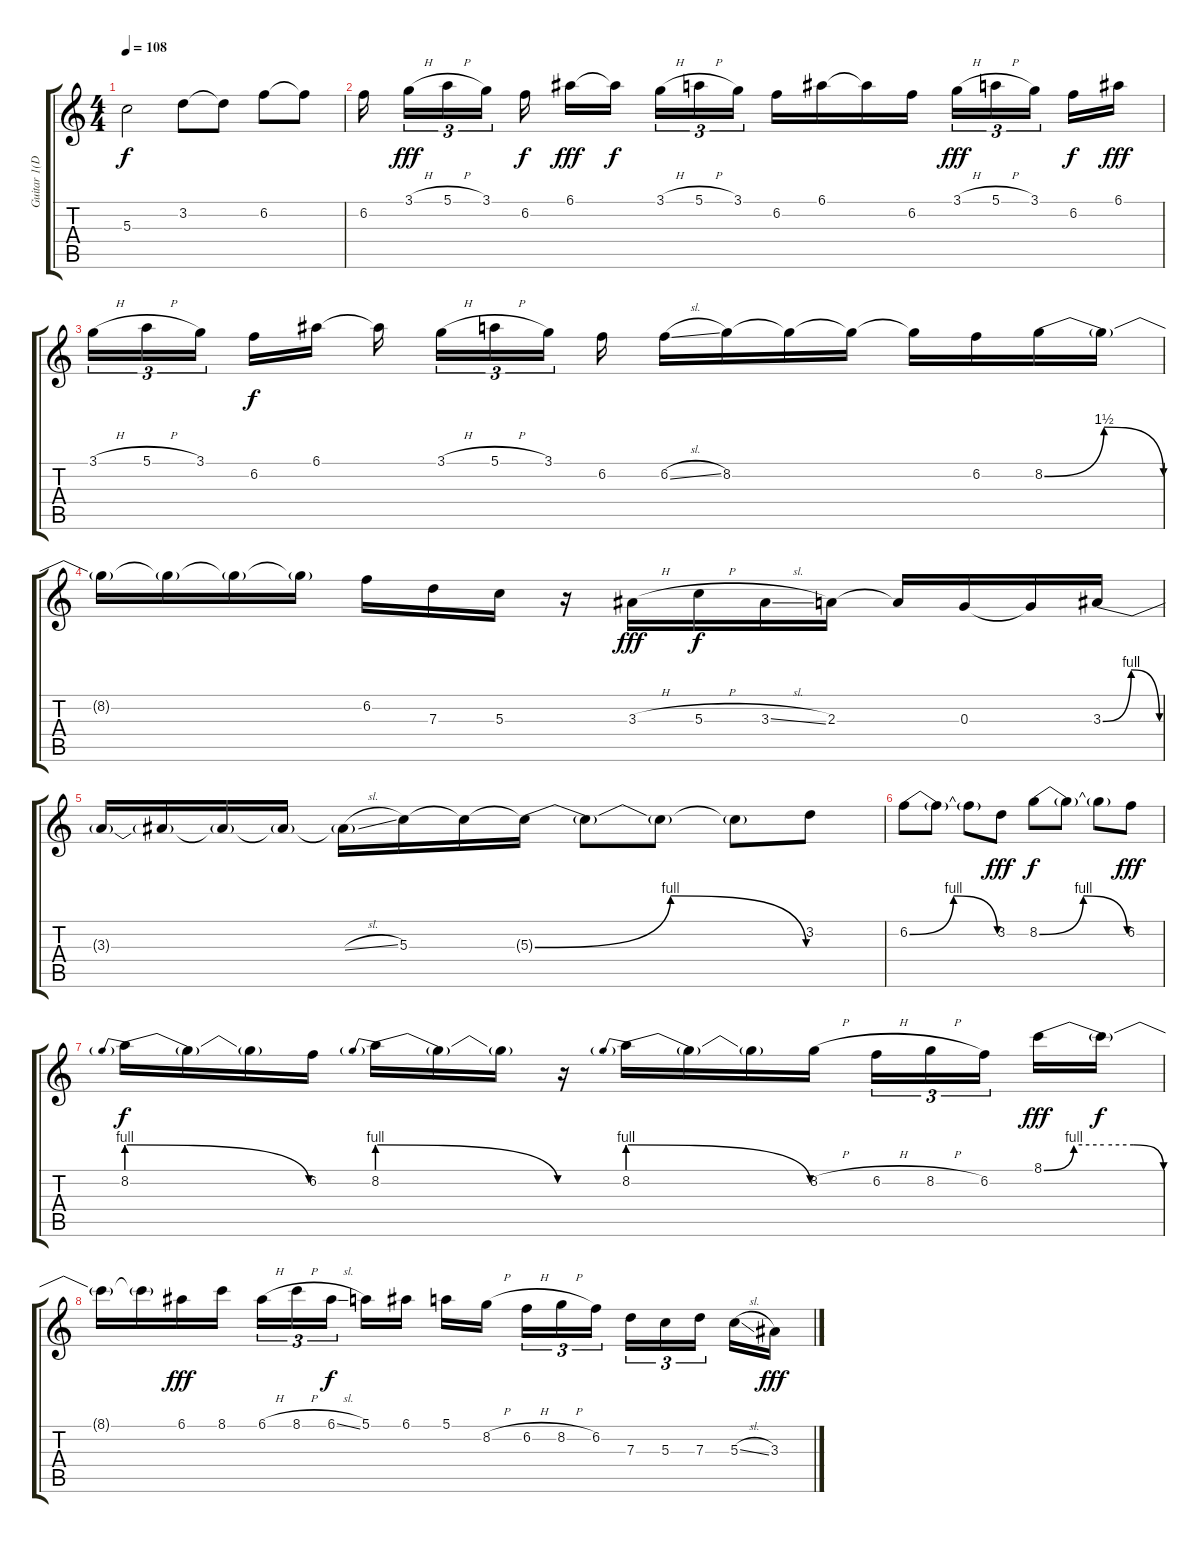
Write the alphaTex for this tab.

\track ("Guitar 1(Distortion)" "Guitar 1(D") {instrument distortionguitar}
\staff {score tabs}
\tuning (E4 B3 G3 D3 A2 E2) {hide}
\ts (4 4)
\tempo 108
\clef g2
\ks c
5.3.2{dy f} 3.2.8 3.2{t}.8 6.2.8 6.2{t}.8 |
6.2.16{beam splitsecondary} 3.1{h}.16{tu (3 2) dy fff} 5.1{h}.16{tu (3 2)} 3.1.16{tu (3 2) beam splitsecondary} 6.2.16{dy f} 6.1.16{dy fff} 6.1{t}.16{dy f beam splitsecondary} 3.1{h}.16{tu (3 2)} 5.1{h}.16{tu (3 2)} 3.1.16{tu (3 2)} 6.2.16 6.1.16 6.1{t}.16 6.2.16 3.1{h}.16{tu (3 2) dy fff} 5.1{h}.16{tu (3 2)} 3.1.16{tu (3 2) beam splitsecondary} 6.2.16{dy f} 6.1.16{dy fff} |
3.1{h}.16{tu (3 2)} 5.1{h}.16{tu (3 2)} 3.1.16{tu (3 2) beam splitsecondary} 6.2.16{dy f} 6.1.16 6.1{t}.16{beam splitsecondary} 3.1{h}.16{tu (3 2)} 5.1{h}.16{tu (3 2)} 3.1.16{tu (3 2) beam splitsecondary} 6.2.16 6.2{sl}.16 8.2.16 8.2{t}.16 8.2{t}.16 8.2{t}.16 6.2.16 8.2{be (bendrelease 0 0 15 6 15 6 60 0)}.16 8.2{t}.16 |
8.2{t}.16 8.2{t}.16 8.2{t}.16 8.2{t}.16 6.2.16 7.3.16 5.3.16 r.16 3.3{h}.16{dy fff} 5.3{h}.16{dy f} 3.3{sl}.16 2.3.16 2.3{t}.16 0.3.16 0.3{t}.16 3.3{be (bendrelease 0 0 15 4 44 4 60 0)}.16 |
3.3{t}.16 3.3{t}.16 3.3{t}.16 3.3{t}.16 3.3{sl t}.16 5.3.16 5.3{t}.16 5.3{be (bendrelease 0 0 15 4 45 4 60 0) t}.16 5.3{t}.8 5.3{t}.8 5.3{t}.8 3.2.8 |
6.2{be (bendrelease 0 0 15 4 45 4 60 0)}.8 6.2{t}.8 6.2{t}.8 3.2.8{dy fff} 8.2{be (bendrelease 0 0 15 4 45 4 60 0)}.8{dy f} 8.2{t}.8 8.2{t}.8 6.2.8{dy fff} |
8.2{be (prebendrelease 0 4 60 0)}.16{dy f} 8.2{t}.16 8.2{t}.16 6.2.16 8.2{be (prebendrelease 0 4 60 0)}.16 8.2{t}.16 8.2{t}.16 r.16 8.2{be (prebendrelease 0 4 60 0)}.16 8.2{t}.16 8.2{t}.16 8.2{h}.16 6.2{h}.16{tu (3 2)} 8.2{h}.16{tu (3 2)} 6.2.16{tu (3 2) beam splitsecondary} 8.1{be (custom 0 0 15 4 30 4 45 4 60 0)}.16{dy fff} 8.1{t}.16{dy f} |
8.1{t}.16 8.1{t}.16 6.1.16{dy fff} 8.1.16 6.1{h}.16{tu (3 2)} 8.1{h}.16{tu (3 2)} 6.1{sl}.16{tu (3 2) dy f beam splitsecondary} 5.1.16 6.1.16 5.1.16 8.2{h}.16{beam splitsecondary} 6.2{h}.16{tu (3 2)} 8.2{h}.16{tu (3 2)} 6.2.16{tu (3 2)} 7.3.16{tu (3 2)} 5.3.16{tu (3 2)} 7.3.16{tu (3 2) beam splitsecondary} 5.3{sl}.16 3.3.16{dy fff}
